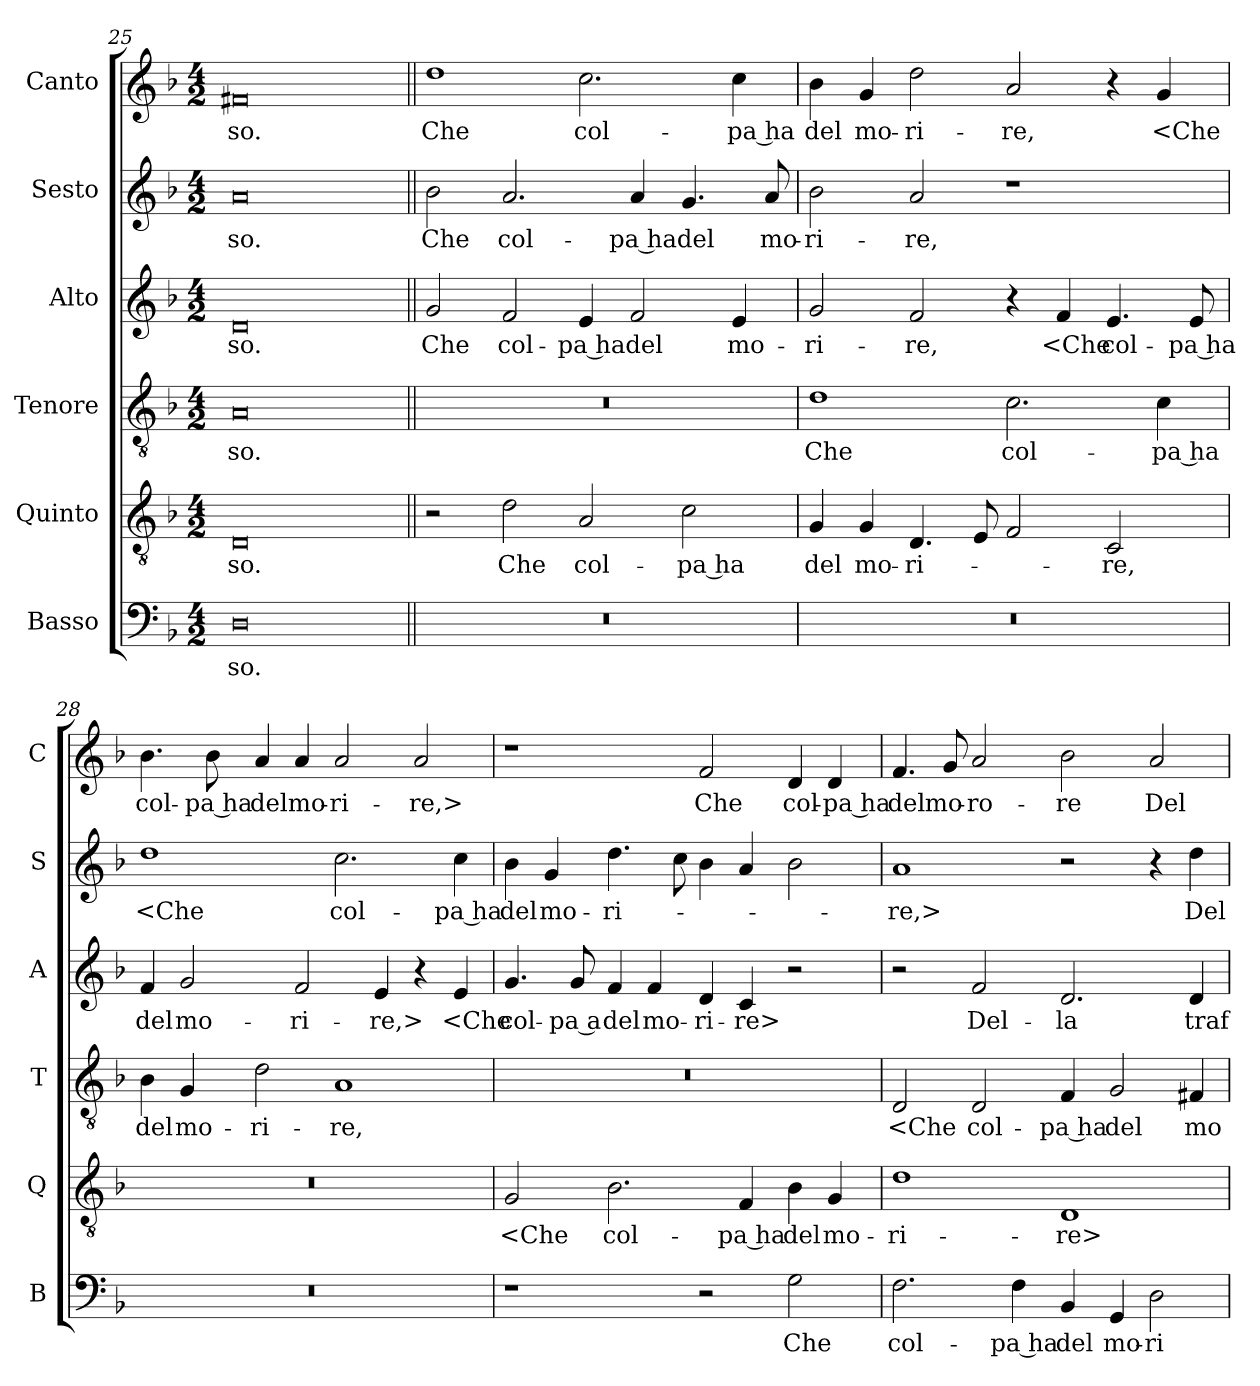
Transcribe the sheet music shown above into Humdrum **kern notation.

**kern	**text	**kern	**text	**kern	**text	**kern	**text	**kern	**text	**kern	**text
*part6	*part6	*part5	*part5	*part4	*part4	*part3	*part3	*part2	*part2	*part1	*part1
*staff6	*staff6	*staff5	*staff5	*staff4	*staff4	*staff3	*staff3	*staff2	*staff2	*staff1	*staff1
*I"Basso	*	*I"Quinto	*	*I"Tenore	*	*I"Alto	*	*I"Sesto	*	*I"Canto	*
*I'B	*	*I'Q	*	*I'T	*	*I'A	*	*I'S	*	*I'C	*
*clefF4	*	*clefGv2	*	*clefGv2	*	*clefG2	*	*clefG2	*	*clefG2	*
*k[b-]	*	*k[b-]	*	*k[b-]	*	*k[b-]	*	*k[b-]	*	*k[b-]	*
*M4/2	*	*M4/2	*	*M4/2	*	*M4/2	*	*M4/2	*	*M4/2	*
=25	=25	=25	=25	=25	=25	=25	=25	=25	=25	=25	=25
0D	-so.	0D	-so.	0A	-so.	0d	-so.	0a	-so.	0f#X	-so.
=26||	=26||	=26||	=26||	=26||	=26||	=26||	=26||	=26||	=26||	=26||	=26||
0r	.	2r	.	0r	.	2g	Che	2b-	Che	1dd	Che
.	.	2d	Che	.	.	2f	col-	2.a	col-	.	.
.	.	2A	col-	.	.	4e	-pa ha	.	.	2.cc	col-
.	.	.	.	.	.	2f	del	4a	-pa ha	.	.
.	.	2c	-pa ha	.	.	.	.	4.g	del	.	.
.	.	.	.	.	.	4e	mo-	.	.	4cc	-pa ha
.	.	.	.	.	.	.	.	8a	mo-	.	.
=27	=27	=27	=27	=27	=27	=27	=27	=27	=27	=27	=27
0r	.	4G	del	1d	Che	2g	-ri-	2b-	-ri-	4b-	del
.	.	4G	mo-	.	.	.	.	.	.	4g	mo-
.	.	4.D	-ri-	.	.	2f	-re,	2a	-re,	2dd	-ri-
.	.	8E	.	.	.	.	.	.	.	.	.
.	.	2F	.	2.c	col-	4r	.	1r	.	2a	-re,
.	.	.	.	.	.	4f	<Che	.	.	.	.
.	.	2C	-re,	.	.	4.e	col-	.	.	4r	.
.	.	.	.	4c	-pa ha	.	.	.	.	4g	<Che
.	.	.	.	.	.	8e	-pa ha	.	.	.	.
=28	=28	=28	=28	=28	=28	=28	=28	=28	=28	=28	=28
0r	.	0r	.	4B-	del	4f	del	1dd	<Che	4.b-	col-
.	.	.	.	4G	mo-	2g	mo-	.	.	.	.
.	.	.	.	.	.	.	.	.	.	8b-	-pa ha
.	.	.	.	2d	-ri-	.	.	.	.	4a	del
.	.	.	.	.	.	2f	-ri-	.	.	4a	mo-
.	.	.	.	1A	-re,	.	.	2.cc	col-	2a	-ri-
.	.	.	.	.	.	4e	-re,>	.	.	.	.
.	.	.	.	.	.	4r	.	.	.	2a	-re,>
.	.	.	.	.	.	4e	<Che	4cc	-pa ha	.	.
=29	=29	=29	=29	=29	=29	=29	=29	=29	=29	=29	=29
1r	.	2G	<Che	0r	.	4.g	col-	4b-	del	1r	.
.	.	.	.	.	.	.	.	4g	mo-	.	.
.	.	.	.	.	.	8g	-pa a	.	.	.	.
.	.	2.B-	col-	.	.	4f	del	4.dd	-ri-	.	.
.	.	.	.	.	.	4f	mo-	.	.	.	.
.	.	.	.	.	.	.	.	8cc	.	.	.
2r	.	.	.	.	.	4d	-ri-	4b-	.	2f	Che
.	.	4F	-pa ha	.	.	4c	-re>	4a	.	.	.
2G	Che	4B-	del	.	.	2r	.	2b-	.	4d	col-
.	.	4G	mo-	.	.	.	.	.	.	4d	-pa ha
=30	=30	=30	=30	=30	=30	=30	=30	=30	=30	=30	=30
2.F	col-	1d	-ri-	2D	<Che	2r	.	1a	-re,>	4.f	del
.	.	.	.	.	.	.	.	.	.	8g	mo-
.	.	.	.	2D	col-	2f	Del-	.	.	2a	-ro-
4F	-pa ha	.	.	.	.	.	.	.	.	.	.
4BB-	del	1D	-re>	4F	-pa ha	2.d	-la	2r	.	2b-	-re
4GG	mo-	.	.	2G	del	.	.	.	.	.	.
2D	-ri-	.	.	.	.	.	.	4r	.	2a	Del-
.	.	.	.	4F#X	mo-	4d	traf-	4dd	Del-	.	.
=	=	=	=	=	=	=	=	=	=	=	=
*-	*-	*-	*-	*-	*-	*-	*-	*-	*-	*-	*-
